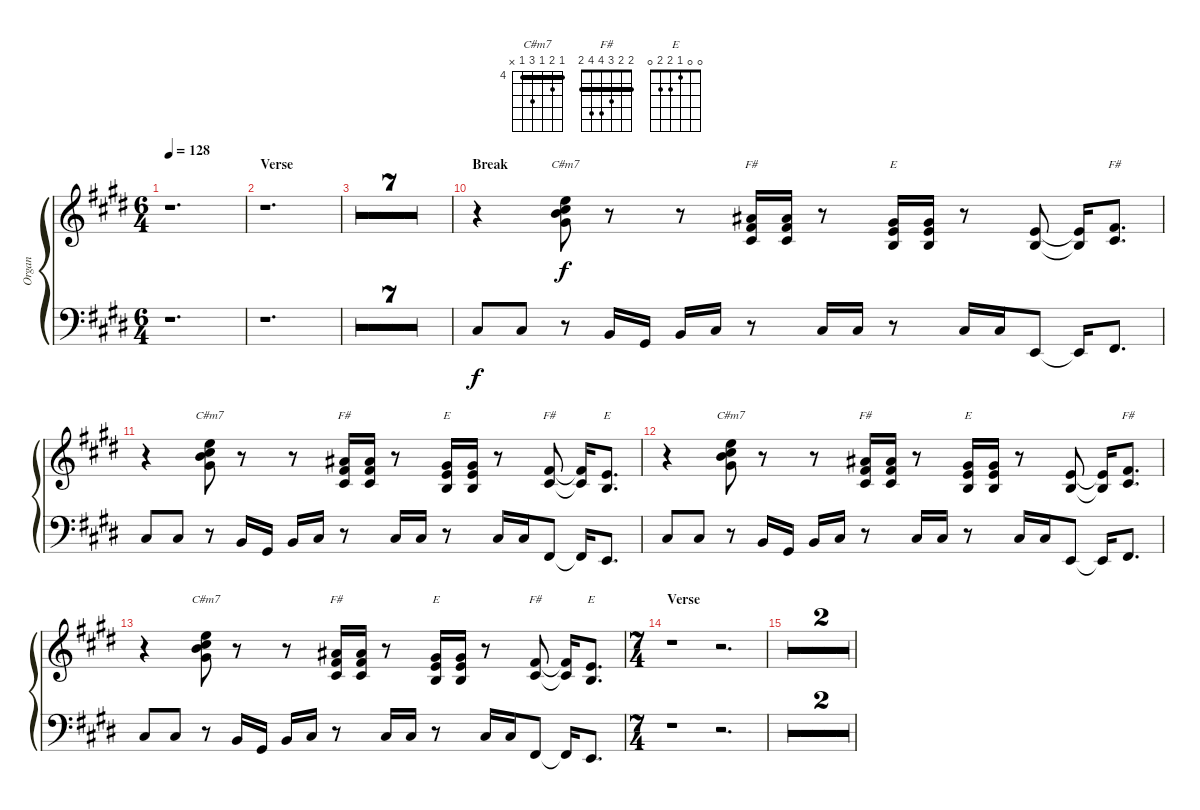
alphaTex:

\defaultSystemsLayout 4
\bracketExtendMode groupsimilarinstruments
\otherSystemsTrackNameOrientation horizontal
\track ("Organ" "Organ") {multiBarRest instrument drawbarorgan}
\staff {score}
\tuning (E4 B3 G3 D3 A2 E2)
\chord ("C#m7" 4 5 4 6 4 x) {firstfret 4 showfingering false barre (4 4)}
\chord ("F#" 2 2 3 4 4 2) {showfingering false barre (2 2)}
\chord ("E" 0 0 1 2 2 0) {showfingering false}
\ts (6 4)
\tempo 128
\clef g2
\ks e
r.1{d dy f} |
\section ("" "Verse")
r.1{d} |
r.1{d} |
r.1{d} |
r.1{d} |
r.1{d} |
r.1{d} |
r.1{d} |
r.1{d} |
\section ("" "Break")
r.4 (4.1{acc #} 12.2{acc forcenatural} 18.3{acc #} 26.4{acc forcenatural}).8{ch "C#m7"} r.8 r.8 (11.4{acc #} 11.3{acc #} 11.2{acc #}).16{ch "F#"} (11.4{acc #} 11.3{acc #} 11.2{acc #}).16 r.8 (0.2{acc forcenatural} 0.1{acc forcenatural} 13.3{acc #}).16{ch "E"} (0.2{acc forcenatural} 0.1{acc forcenatural} 13.3{acc #}).16 r.8 (0.1{acc forcenatural} 0.2{acc forcenatural}).8 (0.1{t acc forcenatural} 0.2{t acc forcenatural}).16 (2.1{acc #} 2.2{acc #}).8{d ch "F#"} |
r.4 (4.1{acc #} 12.2{acc forcenatural} 18.3{acc #} 26.4{acc forcenatural}).8{ch "C#m7"} r.8 r.8 (11.4{acc #} 11.3{acc #} 11.2{acc #}).16{ch "F#"} (11.4{acc #} 11.3{acc #} 11.2{acc #}).16 r.8 (0.2{acc forcenatural} 0.1{acc forcenatural} 13.3{acc #}).16{ch "E"} (0.2{acc forcenatural} 0.1{acc forcenatural} 13.3{acc #}).16 r.8 (2.1{acc #} 2.2{acc #}).8{ch "F#"} (2.1{t acc #} 2.2{t acc #}).16 (0.1{acc forcenatural} 0.2{acc forcenatural}).8{d ch "E"} |
r.4 (4.1{acc #} 12.2{acc forcenatural} 18.3{acc #} 26.4{acc forcenatural}).8{ch "C#m7"} r.8 r.8 (11.4{acc #} 11.3{acc #} 11.2{acc #}).16{ch "F#"} (11.4{acc #} 11.3{acc #} 11.2{acc #}).16 r.8 (0.2{acc forcenatural} 0.1{acc forcenatural} 13.3{acc #}).16{ch "E"} (0.2{acc forcenatural} 0.1{acc forcenatural} 13.3{acc #}).16 r.8 (0.1{acc forcenatural} 0.2{acc forcenatural}).8 (0.1{t acc forcenatural} 0.2{t acc forcenatural}).16 (2.1{acc #} 2.2{acc #}).8{d ch "F#"} |
r.4 (4.1{acc #} 12.2{acc forcenatural} 18.3{acc #} 26.4{acc forcenatural}).8{ch "C#m7"} r.8 r.8 (11.4{acc #} 11.3{acc #} 11.2{acc #}).16{ch "F#"} (11.4{acc #} 11.3{acc #} 11.2{acc #}).16 r.8 (0.2{acc forcenatural} 0.1{acc forcenatural} 13.3{acc #}).16{ch "E"} (0.2{acc forcenatural} 0.1{acc forcenatural} 13.3{acc #}).16 r.8 (2.1{acc #} 2.2{acc #}).8{ch "F#"} (2.1{t acc #} 2.2{t acc #}).16 (0.1{acc forcenatural} 0.2{acc forcenatural}).8{d ch "E"} |
\ts (7 4)
\beaming (8 2 2 2 2 2 2 2)
\section ("" "Verse")
r.1 r.2{d} |
r.1 r.2{d} |
r.1 r.2{d}
\staff {score}
\tuning (E4 B3 G3 D3 A2 E2)
\clef f4
\ottava regular
\simile none
\ks e
r.1{d dy f} |
r.1{d} |
r.1{d} |
r.1{d} |
r.1{d} |
r.1{d} |
r.1{d} |
r.1{d} |
r.1{d} |
4.5{acc #}.8 4.5{acc #}.8 r.8 2.5{acc forcenatural}.16 4.6{acc #}.16 2.5{acc forcenatural}.16 4.5{acc #}.16 r.8 4.5{acc #}.16 4.5{acc #}.16 r.8 4.5{acc #}.16 4.5{acc #}.16 0.6{acc forcenatural}.8 0.6{t acc forcenatural}.16 2.6{acc #}.8{d} |
4.5{acc #}.8 4.5{acc #}.8 r.8 2.5{acc forcenatural}.16 4.6{acc #}.16 2.5{acc forcenatural}.16 4.5{acc #}.16 r.8 4.5{acc #}.16 4.5{acc #}.16 r.8 4.5{acc #}.16 4.5{acc #}.16 2.6{acc #}.8 2.6{t acc #}.16 0.6{acc forcenatural}.8{d} |
4.5{acc #}.8 4.5{acc #}.8 r.8 2.5{acc forcenatural}.16 4.6{acc #}.16 2.5{acc forcenatural}.16 4.5{acc #}.16 r.8 4.5{acc #}.16 4.5{acc #}.16 r.8 4.5{acc #}.16 4.5{acc #}.16 0.6{acc forcenatural}.8 0.6{t acc forcenatural}.16 2.6{acc #}.8{d} |
4.5{acc #}.8 4.5{acc #}.8 r.8 2.5{acc forcenatural}.16 4.6{acc #}.16 2.5{acc forcenatural}.16 4.5{acc #}.16 r.8 4.5{acc #}.16 4.5{acc #}.16 r.8 4.5{acc #}.16 4.5{acc #}.16 2.6{acc #}.8 2.6{t acc #}.16 0.6{acc forcenatural}.8{d} |
r.1 r.2{d} |
r.1 r.2{d} |
r.1 r.2{d}
